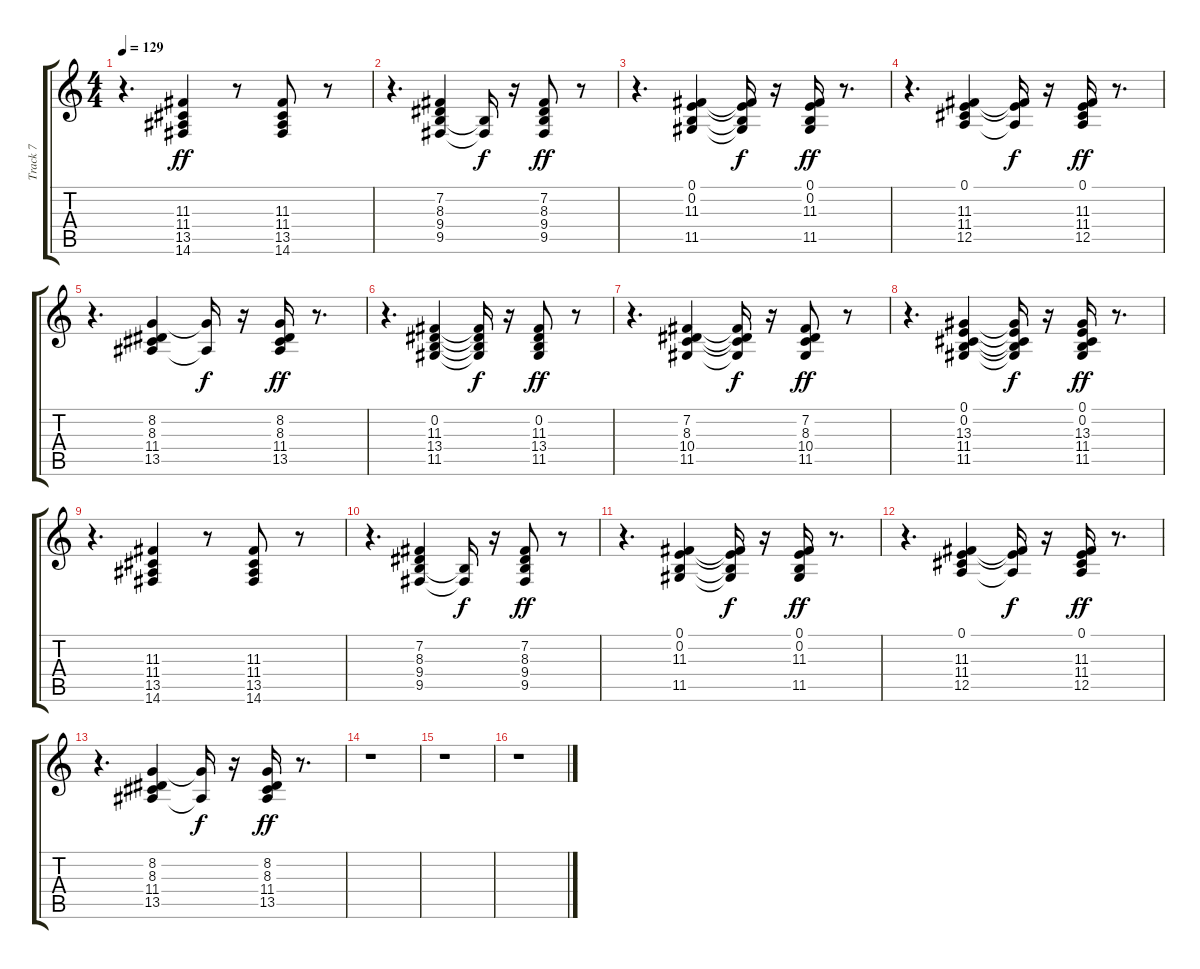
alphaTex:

\track ("Track 7" "Track 7") {instrument synthbrass1}
\staff {score tabs}
\tuning (E4 B3 G3 D3 A2 E2) {hide}
\ts (4 4)
\tempo 129
\clef g2
\ks c
r.4{d dy ff} (11.3 11.4 13.5 14.6).4 r.8 (11.3 11.4 13.5 14.6).8 r.8 |
r.4{d} (7.2 8.3 9.4 9.5).4 (9.4{t} 9.5{t}).16{dy f} r.16 (7.2 8.3 9.4 9.5).8{dy ff} r.8 |
r.4{d} (0.1 0.2 11.3 11.5).4 (0.1{t} 0.2{t} 11.3{t} 11.5{t}).16{dy f} r.16 (0.1 0.2 11.3 11.5).16{dy ff} r.8{d} |
r.4{d} (0.1 11.3 11.4 12.5).4 (0.1{t} 11.3{t} 12.5{t}).16{dy f} r.16 (0.1 11.3 11.4 12.5).16{dy ff} r.8{d} |
r.4{d} (8.2 8.3 11.4 13.5).4 (8.2{t} 13.5{t}).16{dy f} r.16 (8.2 8.3 11.4 13.5).16{dy ff} r.8{d} |
r.4{d} (0.2 11.3 13.4 11.5).4 (0.2{t} 11.3{t} 13.4{t} 11.5{t}).16{dy f} r.16 (0.2 11.3 13.4 11.5).8{dy ff} r.8 |
r.4{d} (7.2 8.3 10.4 11.5).4 (7.2{t} 8.3{t} 10.4{t} 11.5{t}).16{dy f} r.16 (7.2 8.3 10.4 11.5).8{dy ff} r.8 |
r.4{d} (0.1 0.2 13.3 11.4 11.5).4 (0.1{t} 0.2{t} 13.3{t} 11.4{t} 11.5{t}).16{dy f} r.16 (0.1 0.2 13.3 11.4 11.5).16{dy ff} r.8{d} |
r.4{d} (11.3 11.4 13.5 14.6).4 r.8 (11.3 11.4 13.5 14.6).8 r.8 |
r.4{d} (7.2 8.3 9.4 9.5).4 (9.4{t} 9.5{t}).16{dy f} r.16 (7.2 8.3 9.4 9.5).8{dy ff} r.8 |
r.4{d} (0.1 0.2 11.3 11.5).4 (0.1{t} 0.2{t} 11.3{t} 11.5{t}).16{dy f} r.16 (0.1 0.2 11.3 11.5).16{dy ff} r.8{d} |
r.4{d} (0.1 11.3 11.4 12.5).4 (0.1{t} 11.3{t} 12.5{t}).16{dy f} r.16 (0.1 11.3 11.4 12.5).16{dy ff} r.8{d} |
r.4{d} (8.2 8.3 11.4 13.5).4 (8.2{t} 13.5{t}).16{dy f} r.16 (8.2 8.3 11.4 13.5).16{dy ff} r.8{d} |
r.1 |
r.1 |
r.1
